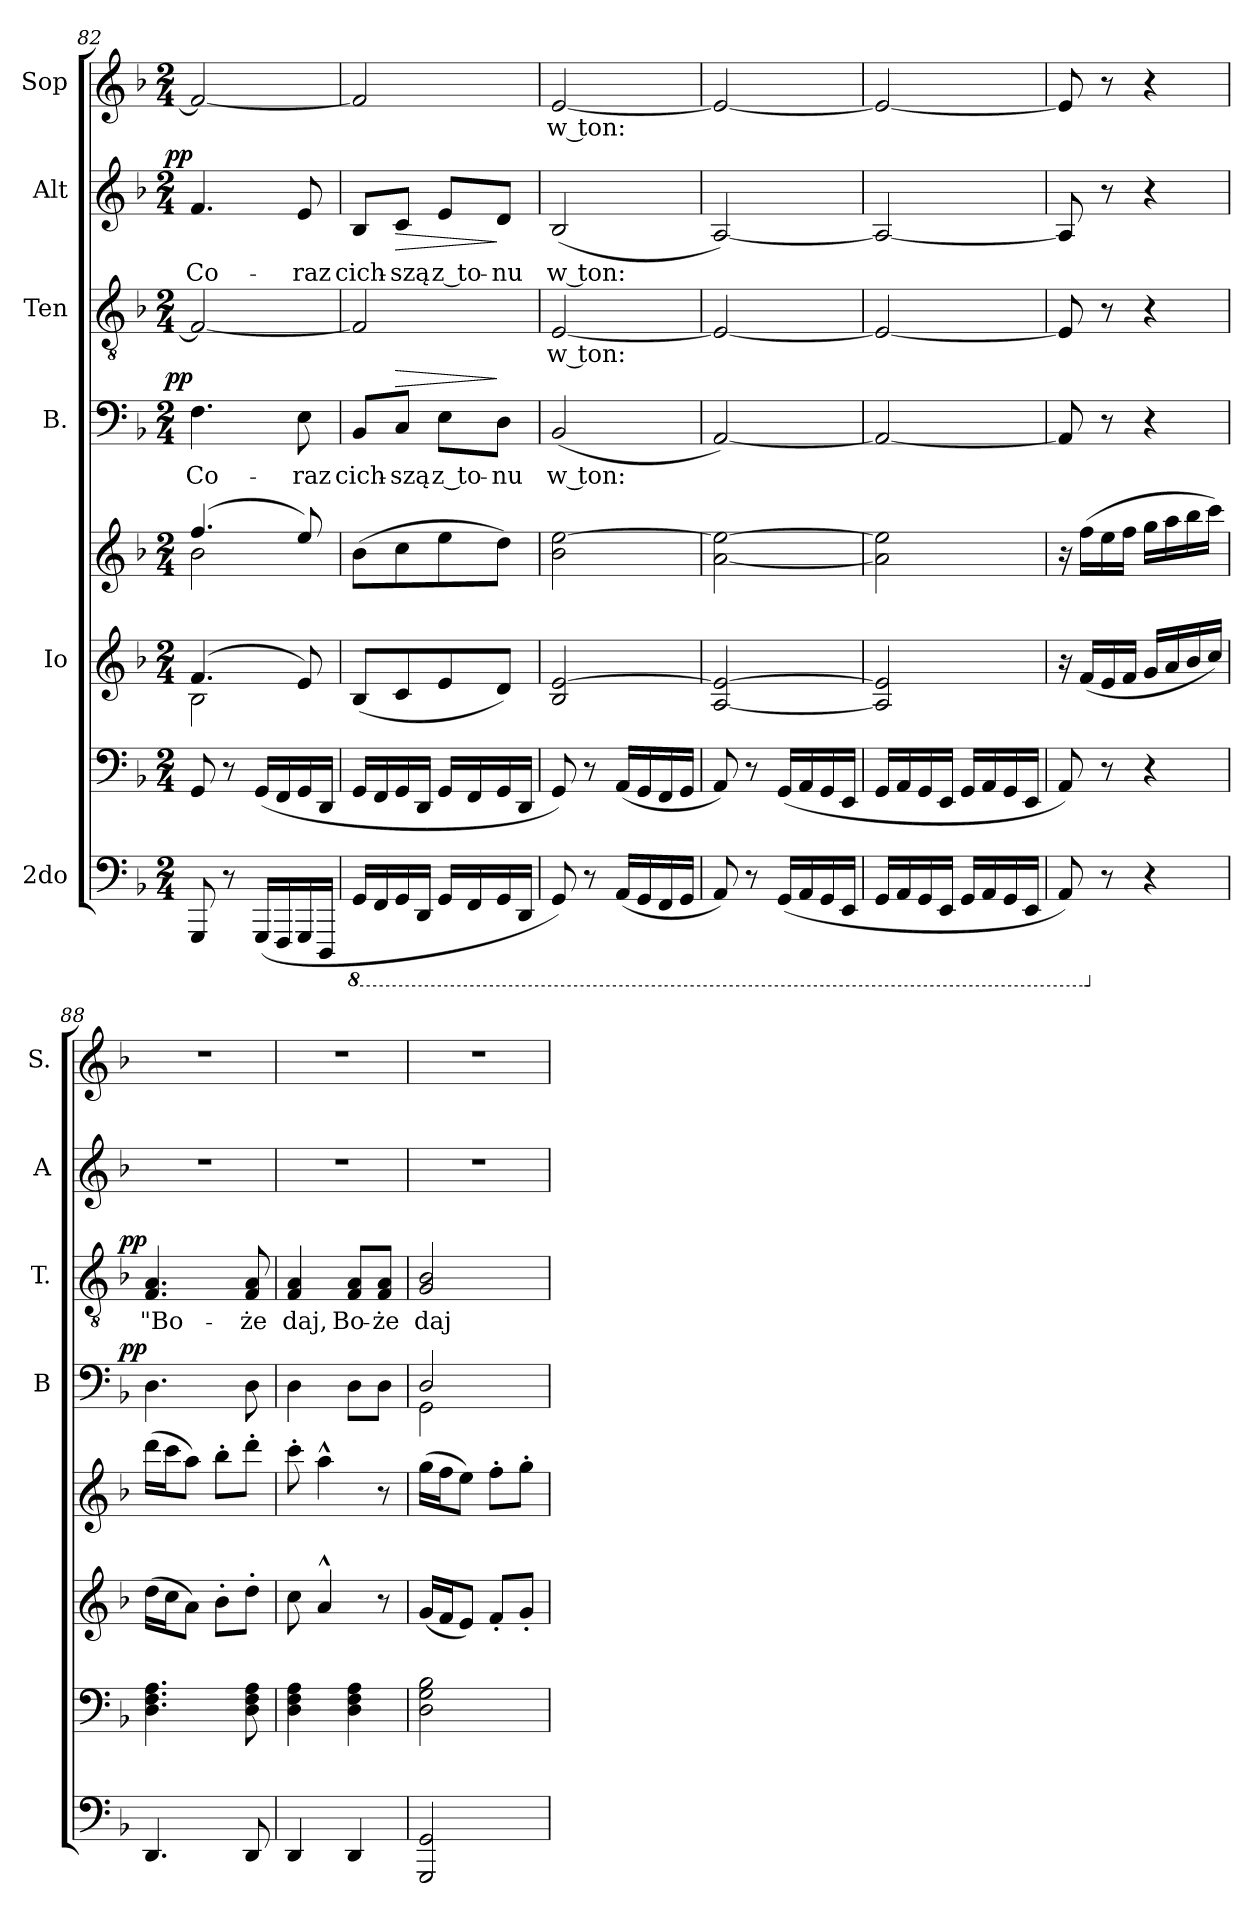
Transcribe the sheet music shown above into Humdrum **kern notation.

**kern	**kern	**kern	**kern	**kern	**text	**dynam	**kern	**text	**dynam	**kern	**text	**dynam	**kern	**text
*part6	*part6	*part5	*part5	*part4	*part4	*part4	*part3	*part3	*part3	*part2	*part2	*part2	*part1	*part1
*staff8	*staff7	*staff6	*staff5	*staff4	*staff4	*staff4	*staff3	*staff3	*staff3	*staff2	*staff2	*staff2	*staff1	*staff1
*I"2do	*	*I"Io	*	*I"B.	*	*	*I"Ten	*	*	*I"Alt	*	*	*I"Sop	*
*	*	*	*	*I'B	*	*	*I'T.	*	*	*I'A	*	*	*I'S.	*
*clefF4	*clefF4	*clefG2	*clefG2	*clefF4	*	*	*clefGv2	*	*	*clefG2	*	*	*clefG2	*
*k[b-]	*k[b-]	*k[b-]	*k[b-]	*k[b-]	*	*	*k[b-]	*	*	*k[b-]	*	*	*k[b-]	*
*d:	*d:	*d:	*d:	*d:	*	*	*d:	*	*	*d:	*	*	*d:	*
*M2/4	*M2/4	*M2/4	*M2/4	*M2/4	*	*	*M2/4	*	*	*M2/4	*	*	*M2/4	*
=82	=82	=82	=82	=82	=82	=82	=82	=82	=82	=82	=82	=82	=82	=82
*	*	*^	*^	*	*	*	*	*	*	*	*	*	*	*
!	!	!	!	!	!	!	!	!LO:DY:a:rj	!	!	!	!	!	!LO:DY:b:rj	!	!
8GGG/	8GG/	(4.f/	2B-\	(4.ff/	2b-\	4.F\	Co-	pp	2F/_	.	.	4.f/	Co-	pp	2f/_	.
8r	8r	.	.	.	.	.	.	.	.	.	.	.	.	.	.	.
(16GGG/LL	(16GG/LL	.	.	.	.	.	.	.	.	.	.	.	.	.	.	.
16FFF/	16FF/	.	.	.	.	.	.	.	.	.	.	.	.	.	.	.
16GGG/	16GG/	8e/)	.	8ee/)	.	8E\	-raz	.	.	.	.	8e/	-raz	.	.	.
16DDD/JJ	16DD/JJ	.	.	.	.	.	.	.	.	.	.	.	.	.	.	.
*	*	*v	*v	*	*	*	*	*	*	*	*	*	*	*	*	*
*	*	*	*v	*v	*	*	*	*	*	*	*	*	*	*	*
=83	=83	=83	=83	=83	=83	=83	=83	=83	=83	=83	=83	=83	=83	=83
*8ba	*	*	*	*	*	*	*	*	*	*	*	*	*	*
16GGG/LL	16GG/LL	(8B-/L	(8b-\L	8BB-/L	cich-	.	2F/]	.	.	8B-/L	cich-	.	2f/]	.
16FFF/	16FF/	.	.	.	.	.	.	.	.	.	.	.	.	.
!	!	!	!	!	!	!LO:HP:a	!	!	!	!	!	!LO:HP:b	!	!
16GGG/	16GG/	8c/	8cc\	8C/J	-szą	>	.	.	.	8c/J	-szą	>	.	.
16DDD/JJ	16DD/JJ	.	.	.	.	.	.	.	.	.	.	.	.	.
16GGG/LL	16GG/LL	8e/	8ee\	8E\L	z to-	.	.	.	.	8e/L	z to-	.	.	.
16FFF/	16FF/	.	.	.	.	.	.	.	.	.	.	.	.	.
16GGG/	16GG/	8d/J)	8dd\J)	8D\J	-nu	]	.	.	.	8d/J	-nu	]	.	.
16DDD/JJ	16DD/JJ	.	.	.	.	.	.	.	.	.	.	.	.	.
=84	=84	=84	=84	=84	=84	=84	=84	=84	=84	=84	=84	=84	=84	=84
8GGG/)	8GG/)	2B-/ [2e/	2b-\ [2ee\	(2BB-/	w ton:	.	[2E/	w ton:	.	(2B-/	w ton:	.	[2e/	w ton:
8r	8r	.	.	.	.	.	.	.	.	.	.	.	.	.
(16AAA/LL	(16AA/LL	.	.	.	.	.	.	.	.	.	.	.	.	.
16GGG/	16GG/	.	.	.	.	.	.	.	.	.	.	.	.	.
16FFF/	16FF/	.	.	.	.	.	.	.	.	.	.	.	.	.
16GGG/JJ	16GG/JJ	.	.	.	.	.	.	.	.	.	.	.	.	.
=85	=85	=85	=85	=85	=85	=85	=85	=85	=85	=85	=85	=85	=85	=85
8AAA/)	8AA/)	[2A/ 2e_/	[2a\ 2ee_\	[2AA/)	.	.	2E/_	.	.	[2A/)	.	.	2e/_	.
8r	8r	.	.	.	.	.	.	.	.	.	.	.	.	.
(16GGG/LL	(16GG/LL	.	.	.	.	.	.	.	.	.	.	.	.	.
16AAA/	16AA/	.	.	.	.	.	.	.	.	.	.	.	.	.
16GGG/	16GG/	.	.	.	.	.	.	.	.	.	.	.	.	.
16EEE/JJ	16EE/JJ	.	.	.	.	.	.	.	.	.	.	.	.	.
=86	=86	=86	=86	=86	=86	=86	=86	=86	=86	=86	=86	=86	=86	=86
16GGG/LL	16GG/LL	2A]/ 2e]/	2a]\ 2ee]\	2AA/_	.	.	2E/_	.	.	2A/_	.	.	2e/_	.
16AAA/	16AA/	.	.	.	.	.	.	.	.	.	.	.	.	.
16GGG/	16GG/	.	.	.	.	.	.	.	.	.	.	.	.	.
16EEE/JJ	16EE/JJ	.	.	.	.	.	.	.	.	.	.	.	.	.
16GGG/LL	16GG/LL	.	.	.	.	.	.	.	.	.	.	.	.	.
16AAA/	16AA/	.	.	.	.	.	.	.	.	.	.	.	.	.
16GGG/	16GG/	.	.	.	.	.	.	.	.	.	.	.	.	.
16EEE/JJ	16EE/JJ	.	.	.	.	.	.	.	.	.	.	.	.	.
=87	=87	=87	=87	=87	=87	=87	=87	=87	=87	=87	=87	=87	=87	=87
8AAA/)	8AA/)	16r	16r	8AA/]	.	.	8E/]	.	.	8A/]	.	.	8e/]	.
.	.	(16f/LL	(16ff\LL	.	.	.	.	.	.	.	.	.	.	.
*X8ba	*	*	*	*	*	*	*	*	*	*	*	*	*	*
8r	8r	16e/	16ee\	8r	.	.	8r	.	.	8r	.	.	8r	.
.	.	16f/JJ	16ff\JJ	.	.	.	.	.	.	.	.	.	.	.
4r	4r	16g/LL	16gg\LL	4r	.	.	4r	.	.	4r	.	.	4r	.
.	.	16a/	16aa\	.	.	.	.	.	.	.	.	.	.	.
.	.	16b-/	16bb-\	.	.	.	.	.	.	.	.	.	.	.
.	.	16cc/JJ)	16ccc\JJ)	.	.	.	.	.	.	.	.	.	.	.
=88	=88	=88	=88	=88	=88	=88	=88	=88	=88	=88	=88	=88	=88	=88
!	!	!	!	!	!	!LO:DY:a:rj	!	!	!LO:DY:a:rj	!	!	!	!	!
4.DD/	4.D\ 4.F\ 4.A\	(16dd\LL	(16ddd\LL	4.D\	.	pp	4.F/ 4.A/	"Bo-	pp	2r	.	.	2r	.
.	.	16cc\J	16ccc\J	.	.	.	.	.	.	.	.	.	.	.
.	.	8a\J)	8aa\J)	.	.	.	.	.	.	.	.	.	.	.
.	.	8b-'\L	8bb-'\L	.	.	.	.	.	.	.	.	.	.	.
8DD/	8D\ 8F\ 8A\	8dd'\J	8ddd'\J	8D\	.	.	8F/ 8A/	-że	.	.	.	.	.	.
=89	=89	=89	=89	=89	=89	=89	=89	=89	=89	=89	=89	=89	=89	=89
4DD/	4D\ 4F\ 4A\	8cc\	8ccc'\	4D\	.	.	4F/ 4A/	daj,	.	2r	.	.	2r	.
.	.	4a^^/	4aa^^\	.	.	.	.	.	.	.	.	.	.	.
4DD/	4D\ 4F\ 4A\	.	.	8D\L	.	.	8F/ 8A/L	Bo-	.	.	.	.	.	.
.	.	8r	8r	8D\J	.	.	8F/ 8A/J	-że	.	.	.	.	.	.
=90	=90	=90	=90	=90	=90	=90	=90	=90	=90	=90	=90	=90	=90	=90
*	*	*	*	*^	*	*	*	*	*	*	*	*	*	*
2GGG/ 2GG/	2D\ 2G\ 2B-\	(16g/LL	(16gg\LL	2D/	2GG\	.	.	2G/ 2B-/	daj	.	2r	.	.	2r	.
.	.	16f/J	16ff\J	.	.	.	.	.	.	.	.	.	.	.	.
.	.	8e/J)	8ee\J)	.	.	.	.	.	.	.	.	.	.	.	.
.	.	8f'/L	8ff'\L	.	.	.	.	.	.	.	.	.	.	.	.
.	.	8g'/J	8gg'\J	.	.	.	.	.	.	.	.	.	.	.	.
*	*	*	*	*v	*v	*	*	*	*	*	*	*	*	*	*
=	=	=	=	=	=	=	=	=	=	=	=	=	=	=
*-	*-	*-	*-	*-	*-	*-	*-	*-	*-	*-	*-	*-	*-	*-
